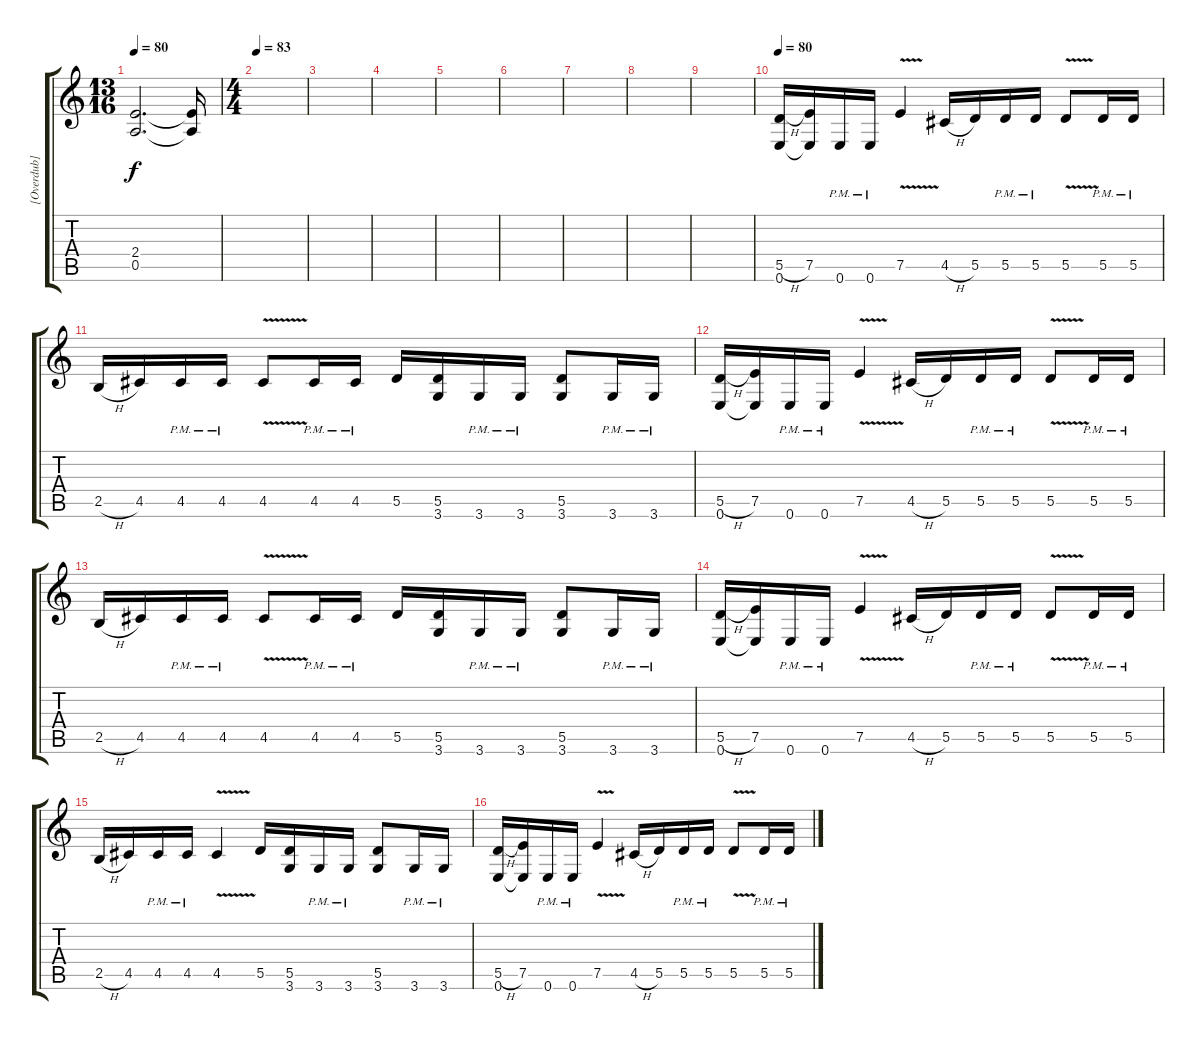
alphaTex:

\track ("[Overdub]" "[Overdub]") {instrument distortionguitar}
\staff {score tabs}
\tuning (E4 B3 G3 D3 A2 E2) {hide}
\ts (13 16)
\tempo 80
\clef g2
\ks c
(2.4{t} 0.5{t}).2{d dy f} (2.4{t} 0.5{t}).16 |
\ts (4 4)
\tempo 83
|
|
|
|
|
|
|
|
\tempo 80
(5.5{h} 0.6).16{volume 14 balance 1} (7.5 0.6{t}).16 0.6{pm}.16 0.6{pm}.16 7.5{v}.4 4.5{h}.16 5.5.16 5.5{pm}.16 5.5{pm}.16 5.5{v}.8 5.5{pm}.16 5.5{pm}.16 |
2.5{h}.16 4.5.16 4.5{pm}.16 4.5{pm}.16 4.5{v}.8 4.5{pm}.16 4.5{pm}.16 5.5.16 (5.5 3.6).16 3.6{pm}.16 3.6{pm}.16 (5.5 3.6).8 3.6{pm}.16 3.6{pm}.16 |
(5.5{h} 0.6).16 (7.5 0.6{t}).16 0.6{pm}.16 0.6{pm}.16 7.5{v}.4 4.5{h}.16 5.5.16 5.5{pm}.16 5.5{pm}.16 5.5{v}.8 5.5{pm}.16 5.5{pm}.16 |
2.5{h}.16 4.5.16 4.5{pm}.16 4.5{pm}.16 4.5{v}.8 4.5{pm}.16 4.5{pm}.16 5.5.16 (5.5 3.6).16 3.6{pm}.16 3.6{pm}.16 (5.5 3.6).8 3.6{pm}.16 3.6{pm}.16 |
(5.5{h} 0.6).16 (7.5 0.6{t}).16 0.6{pm}.16 0.6{pm}.16 7.5{v}.4 4.5{h}.16 5.5.16 5.5{pm}.16 5.5{pm}.16 5.5{v}.8 5.5{pm}.16 5.5{pm}.16 |
2.5{h}.16 4.5.16 4.5{pm}.16 4.5{pm}.16 4.5{v}.4 5.5.16 (5.5 3.6).16 3.6{pm}.16 3.6{pm}.16 (5.5 3.6).8 3.6{pm}.16 3.6{pm}.16 |
(5.5{h} 0.6).16 (7.5 0.6{t}).16 0.6{pm}.16 0.6{pm}.16 7.5{v}.4 4.5{h}.16 5.5.16 5.5{pm}.16 5.5{pm}.16 5.5{v}.8 5.5{pm}.16 5.5{pm}.16
